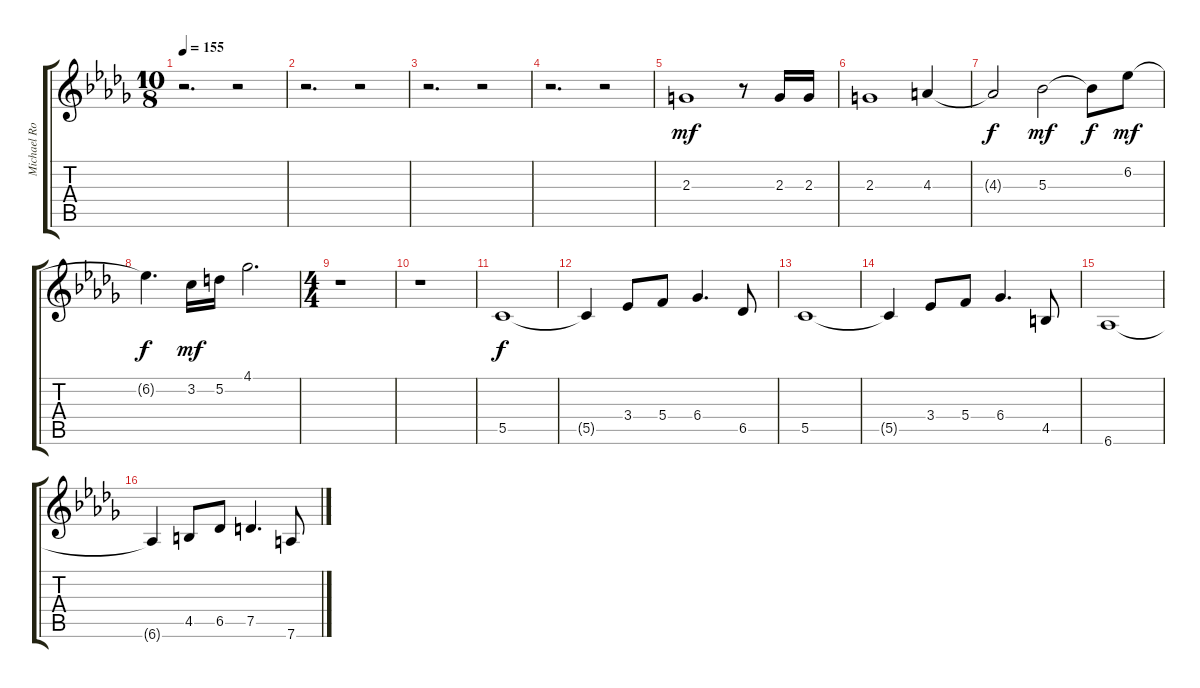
\track ("Michael Romeo Solo Gtr." "Michael Ro") {instrument distortionguitar}
\staff {score tabs}
\tuning (D4 A3 F3 C3 G2 D2) {hide}
\ts (10 8)
\tempo 155
\clef g2
\ks bbminor
r.2{d dy f} r.2 |
r.2{d} r.2 |
r.2{d} r.2 |
r.2{d} r.2 |
2.3.1{dy mf volume 7} r.8 2.3.16 2.3.16 |
2.3.1 4.3.4 |
4.3{t}.2{dy f} 5.3.2{dy mf} 5.3{t}.8{dy f} 6.2.8{dy mf} |
6.2{t}.4{d dy f} 3.2.16{dy mf} 5.2.16 4.1.2{d} |
\ts (4 4)
r.1 |
r.1 |
5.5.1{dy f} |
5.5{t}.4 3.4.8 5.4.8 6.4.4{d} 6.5.8 |
5.5.1 |
5.5{t}.4 3.4.8 5.4.8 6.4.4{d} 4.5.8 |
6.6.1 |
6.6{t}.4 4.5.8 6.5.8 7.5.4{d} 7.6.8
